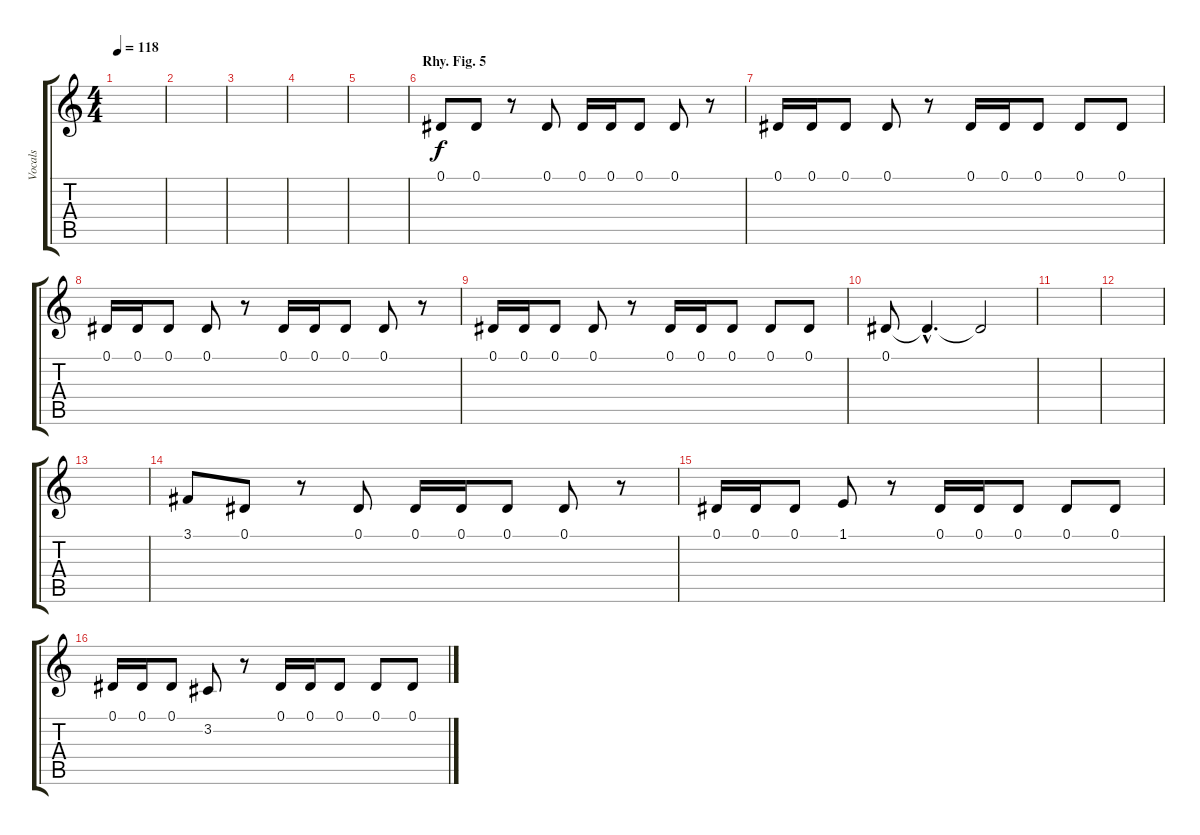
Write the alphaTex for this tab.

\track ("Vocals" "Vocals") {instrument violin}
\staff {score tabs}
\tuning (Eb4 Bb3 Gb3 Db3 Ab2 Eb2) {hide}
\ts (4 4)
\tempo 118
\clef g2
\ks c
|
|
|
|
|
\section ("" "Rhy. Fig. 5")
0.1.8 0.1.8 r.8 0.1.8 0.1.16 0.1.16 0.1.8 0.1.8 r.8 |
0.1.16 0.1.16 0.1.8 0.1.8 r.8 0.1.16 0.1.16 0.1.8 0.1.8 0.1.8 |
0.1.16 0.1.16 0.1.8 0.1.8 r.8 0.1.16 0.1.16 0.1.8 0.1.8 r.8 |
0.1.16 0.1.16 0.1.8 0.1.8 r.8 0.1.16 0.1.16 0.1.8 0.1.8 0.1.8 |
0.1.8 0.1{hac t}.4{d} 0.1{t}.2 |
|
|
|
3.1.8 0.1.8 r.8 0.1.8 0.1.16 0.1.16 0.1.8 0.1.8 r.8 |
0.1.16 0.1.16 0.1.8 1.1.8 r.8 0.1.16 0.1.16 0.1.8 0.1.8 0.1.8 |
0.1.16 0.1.16 0.1.8 3.2.8 r.8 0.1.16 0.1.16 0.1.8 0.1.8 0.1.8
